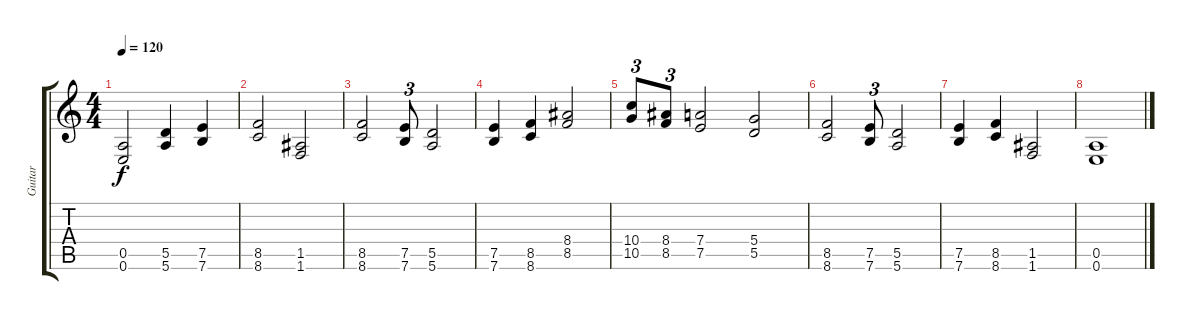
\track ("Guitar" "Guitar") {instrument distortionguitar}
\staff {score tabs}
\tuning (E4 B3 G3 D3 A2 E2) {hide}
\ts (4 4)
\tempo 120
\clef g2
\ks c
(0.5 0.6).2{dy f} (5.5 5.6).4 (7.5 7.6).4 |
(8.5 8.6).2 (1.5 1.6).2 |
(8.5 8.6).2 (7.5 7.6).8{tu (3 2)} (5.5 5.6).2 |
(7.5 7.6).4 (8.5 8.6).4 (8.4 8.5).2 |
(10.4 10.5).8{tu (3 2)} (8.4 8.5).8{tu (3 2)} (7.4 7.5).2 (5.4 5.5).2 |
(8.5 8.6).2 (7.5 7.6).8{tu (3 2)} (5.5 5.6).2 |
(7.5 7.6).4 (8.5 8.6).4 (1.5 1.6).2 |
(0.5 0.6).1
